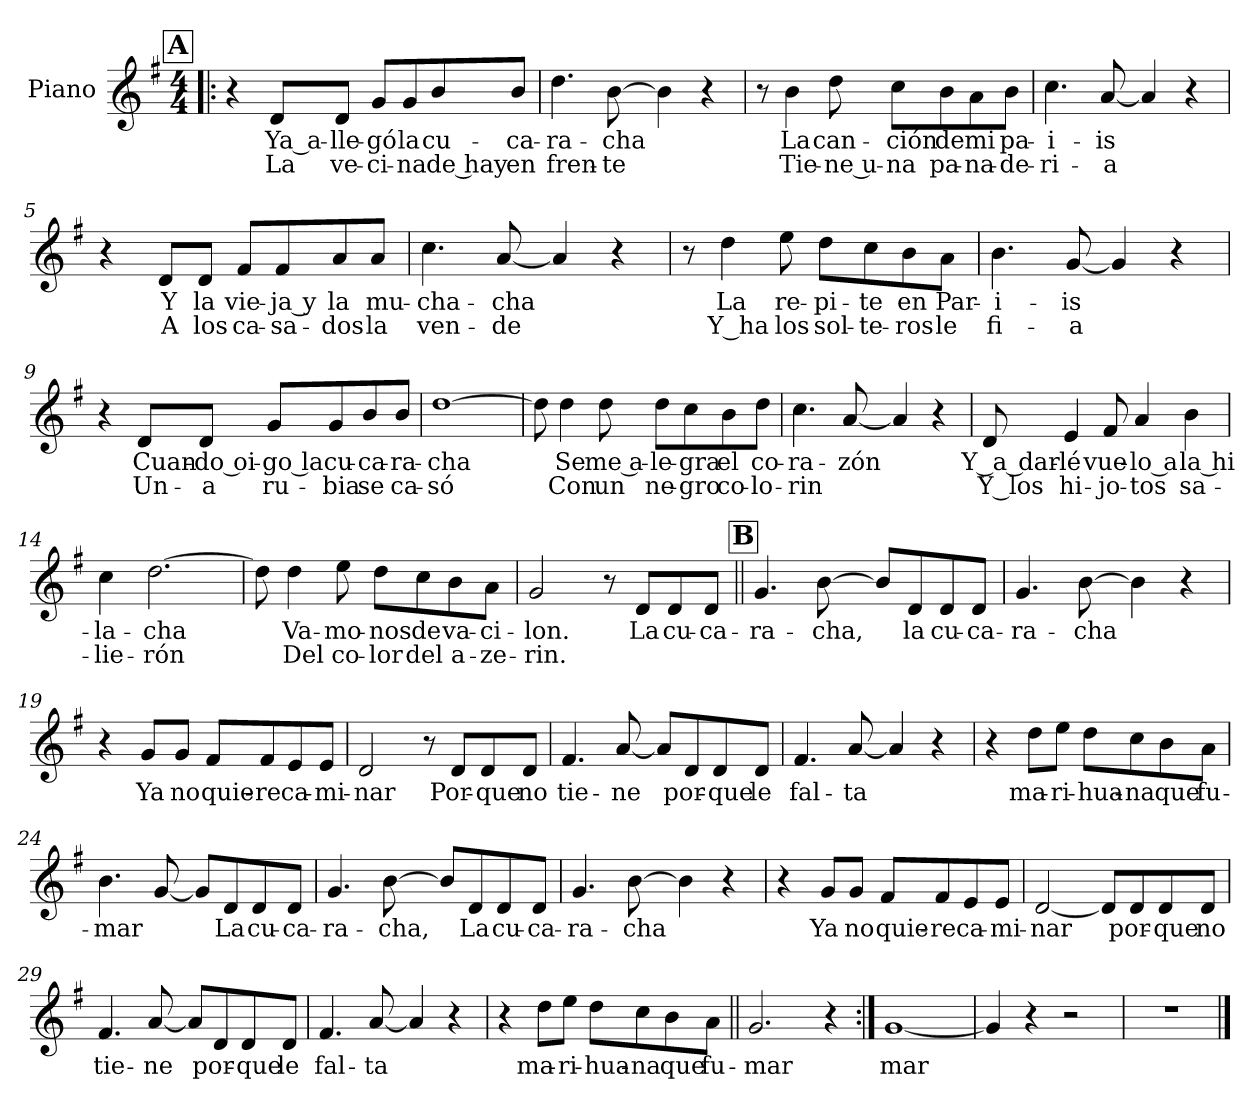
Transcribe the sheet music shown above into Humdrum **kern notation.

**kern	**text	**text
*part1	*part1	*part1
*staff1	*staff1	*staff1
*I"Piano	*	*
*I'Pno	*	*
*clefG2	*	*
*k[f#]	*	*
*G:	*	*
*M4/4	*	*
!!LO:REH:place=s1:a:t=A
=1!|:	=1!|:	=1!|:
4r	.	.
8d/L	Ya a-	La
8d/J	-lle-	ve-
8g/L	-gó	-ci-
8g/	la	-na
8b\	cu-	de hay
8b\J	-ca-	en
=2	=2	=2
4.dd\	-ra-	fren-
[8b\	-cha	-te
4b\]	.	.
4r	.	.
=3	=3	=3
8r	.	.
4b\	La	Tie-
8dd\	can-	-ne u-
8cc\L	-ción	-na
8b\	de	pa-
8a/	mi	-na-
8b\J	pa-	-de-
=4	=4	=4
4.cc\	-i-	-ri-
[8a/	-is	-a
4a/]	.	.
4r	.	.
!!LO:LB:g=z
=5	=5	=5
4r	.	.
8d/L	Y	A
8d/J	la	los
8f#/L	vie-	ca-
8f#/	-ja y	-sa-
8a/	la	-dos
8a/J	mu-	la
=6	=6	=6
4.cc\	-cha-	ven-
[8a/	-cha	-de
4a/]	.	.
4r	.	.
=7	=7	=7
8r	.	.
4dd\	La	Y ha
8ee\	re-	los
8dd\L	-pi-	sol-
8cc\	-te	-te-
8b\	en	-ros
8a/J	Par-	le
=8	=8	=8
4.b\	-i-	fi-
[8g/	-is	-a
4g/]	.	.
4r	.	.
!!LO:LB:g=z
=9	=9	=9
4r	.	.
8d/L	Cuan-	Un-
8d/J	-do oi-	-a
8g/L	-go la	ru-
8g/	cu-	-bia
8b\	-ca-	se
8b\J	-ra-	ca-
=10	=10	=10
[1dd	-cha	-só
=11	=11	=11
8dd\]	.	.
4dd\	-Se	Con
8dd\	me a-	un
8dd\L	-le-	ne-
8cc\	-gra	-gro
8b\	el	co-
8dd\J	co-	-lo-
=12	=12	=12
4.cc\	-ra-	-rin
[8a/	zón	.
4a/]	.	.
4r	.	.
!!LO:LB:g=z
=13	=13	=13
8d/	Y a dar-	Y los
4e/	-lé	hi-
8f#/	vue-	-jo-
4a/	-lo a	-tos
4b\	la hi-	sa-
=14	=14	=14
4cc\	-la-	-lie-
[2.dd\	-cha	-rón
=15	=15	=15
8dd\]	.	.
4dd\	Va-	Del
8ee\	-mo-	co-
8dd\L	-nos	-lor
8cc\	de	del
8b\	va-	a-
8a/J	-ci-	-ze-
=16	=16	=16
2g/	-lon.	-rin.
8r	.	.
8d/L	La	.
8d/	cu-	.
8d/J	-ca-	.
!!LO:LB:g=z
!!LO:REH:place=s1:a:t=B
=17||	=17||	=17||
4.g/	-ra-	.
[8b\	cha,	.
8b\L]	.	.
8d/	la	.
8d/	cu-	.
8d/J	-ca-	.
=18	=18	=18
4.g/	-ra-	.
[8b\	-cha	.
4b\]	.	.
4r	.	.
=19	=19	=19
4r	.	.
8g/L	Ya	.
8g/J	no	.
8f#/L	quie-	.
8f#/	-re	.
8e/	ca-	.
8e/J	-mi-	.
=20	=20	=20
2d/	-nar	.
8r	.	.
8d/L	Por-	.
8d/	-que	.
8d/J	no	.
!!LO:LB:g=z
=21	=21	=21
4.f#/	tie-	.
[8a/	-ne	.
8a/L]	.	.
8d/	por-	.
8d/	-que	.
8d/J	le	.
=22	=22	=22
4.f#/	fal-	.
[8a/	-ta	.
4a/]	.	.
4r	.	.
=23	=23	=23
4r	.	.
8dd\L	ma-	.
8ee\J	-ri-	.
8dd\L	-hua-	.
8cc\	-na	.
8b\	que	.
8a/J	fu-	.
=24	=24	=24
4.b\	-mar	.
[8g/	.	.
8g/L]	.	.
8d/	La	.
8d/	cu-	.
8d/J	-ca-	.
!!LO:LB:g=z
=25	=25	=25
4.g/	-ra-	.
[8b\	cha,	.
8b\L]	.	.
8d/	La	.
8d/	cu-	.
8d/J	-ca-	.
=26	=26	=26
4.g/	-ra-	.
[8b\	-cha	.
4b\]	.	.
4r	.	.
=27	=27	=27
4r	.	.
8g/L	Ya	.
8g/J	no	.
8f#/L	quie-	.
8f#/	-re	.
8e/	ca-	.
8e/J	-mi-	.
=28	=28	=28
[2d/	-nar	.
8d/L]	.	.
8d/	por-	.
8d/	-que	.
8d/J	no	.
!!LO:LB:g=z
=29	=29	=29
4.f#/	tie-	.
[8a/	-ne	.
8a/L]	.	.
8d/	por-	.
8d/	-que	.
8d/J	le	.
=30	=30	=30
4.f#/	fal-	.
[8a/	-ta	.
4a/]	.	.
4r	.	.
=31	=31	=31
4r	.	.
8dd\L	ma-	.
8ee\J	-ri-	.
8dd\L	-hua-	.
8cc\	-na	.
8b\	que	.
8a/J	fu-	.
!!LO:LB:g=z
=32||	=32||	=32||
2.g/	-mar	.
4r	.	.
=33:|!	=33:|!	=33:|!
[1g	mar	.
=34	=34	=34
4g/]	.	.
4r	.	.
2r	.	.
=35	=35	=35
1r	.	.
==	==	==
*-	*-	*-
